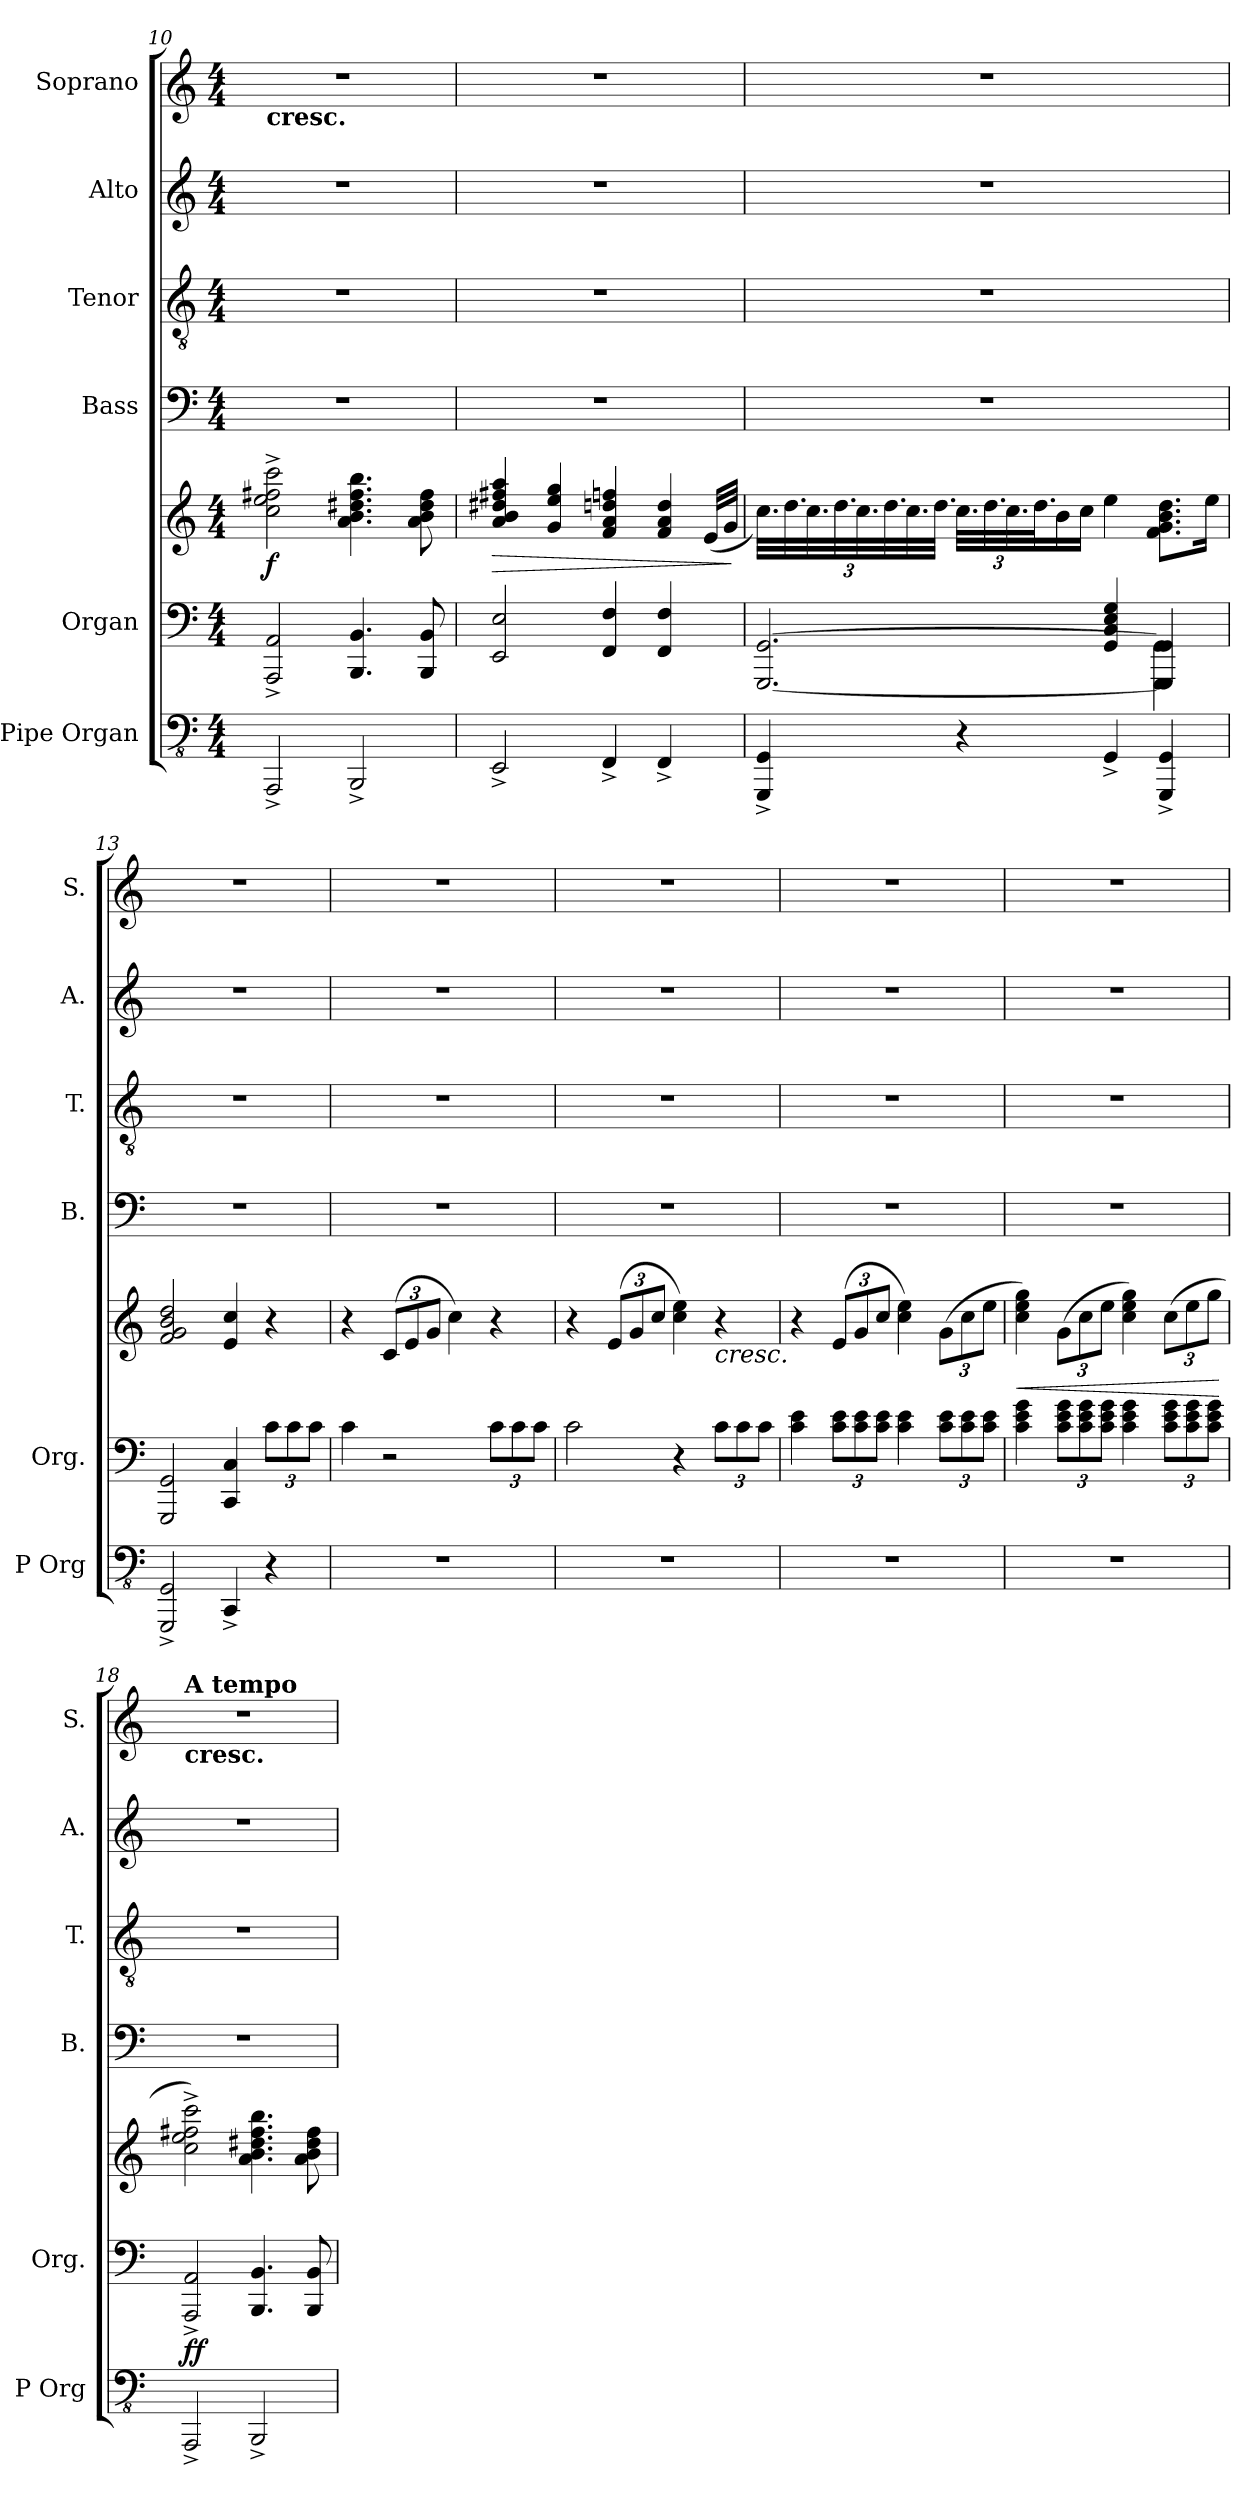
**kern	**kern	**kern	**dynam	**kern	**kern	**kern	**kern
*part6	*part5	*part5	*part5	*part4	*part3	*part2	*part1
*staff7	*staff6	*staff5	*staff5/6	*staff4	*staff3	*staff2	*staff1
*I"Pipe Organ	*I"Organ	*	*	*I"Bass	*I"Tenor	*I"Alto	*I"Soprano
*I'P Org	*I'Org.	*	*	*I'B.	*I'T.	*I'A.	*I'S.
*clefFv4	*clefF4	*clefG2	*	*clefF4	*clefGv2	*clefG2	*clefG2
*k[]	*k[]	*k[]	*	*k[]	*k[]	*k[]	*k[]
*M4/4	*M4/4	*M4/4	*	*M4/4	*M4/4	*M4/4	*M4/4
=10	=10	=10	=10	=10	=10	=10	=10
!	!	!	!	!	!	!	!LO:TX:b:B:t=cresc.
!	!	!	!LO:DY:b	!	!	!	!
2AAAA^/	2AAA/^ 2AA/^	2cc\^ 2ee\^ 2ff#X\^ 2ccc\^	f	1r	1r	1r	1r
2BBBB^/	4.BBB/ 4.BB/	4.a\ 4.b\ 4.dd#X\ 4.ff#\ 4.bb\	.	.	.	.	.
.	8BBB/ 8BB/	8a\ 8b\ 8dd#\ 8ff#\	.	.	.	.	.
!!LO:LB:g=z
=11	=11	=11	=11	=11	=11	=11	=11
!	!	!	!LO:HP:b	!	!	!	!
*	*	*^	*	*	*	*	*
2EEE^/	2EE/ 2E/	4a/ 4b/ 4dd#X/ 4ff#X/ 4aa/	2...ryy	>	1r	1r	1r	1r
.	.	4g/ 4ee/ 4gg/	.	.	.	.	.	.
4FFF^/	4FF/ 4F/	4f/ 4a/ 4ddn/ 4ffn/	.	.	.	.	.	.
4FFF^/	4FF/ 4F/	4f/ 4a/ 4dd/	.	.	.	.	.	.
.	.	.	(32e!/LLL	.	.	.	.	.
.	.	.	32g!/JJJ	.	.	.	.	.
*	*	*v	*v	*	*	*	*	*
.	.	.	]	.	.	.	.
=12	=12	=12	=12	=12	=12	=12	=12
*	*^	*	*	*	*	*	*
4GGGG/^ 4GGG/^	[2.GGG/ [2.GG/	2ryy	48.cc\LLL)	.	1r	1r	1r	1r
.	.	.	48.dd\	.	.	.	.	.
.	.	.	48.cc\	.	.	.	.	.
.	.	.	48.dd\	.	.	.	.	.
.	.	.	48.cc\	.	.	.	.	.
.	.	.	48.dd\	.	.	.	.	.
.	.	.	48.cc\	.	.	.	.	.
.	.	.	48.dd\JJJ	.	.	.	.	.
4r	.	.	48.cc\LLL	.	.	.	.	.
.	.	.	48.dd\	.	.	.	.	.
.	.	.	48.cc\	.	.	.	.	.
.	.	.	48.dd\J	.	.	.	.	.
.	.	.	16b\	.	.	.	.	.
.	.	.	16cc\JJ	.	.	.	.	.
4GGG^/	.	4GG/ 4C/ 4E/ 4G/	4ee\	.	.	.	.	.
4GGGG/^ 4GGG/^	4GGG/] 4GG/]	4GGG\ 4GG\	8.f\ 8.g\ 8.b\ 8.dd\L	.	.	.	.	.
.	.	.	16ee\Jk	.	.	.	.	.
*	*v	*v	*	*	*	*	*	*
=13	=13	=13	=13	=13	=13	=13	=13
2GGGG/^ 2GGG/^	2GGG/ 2GG/	2f/ 2g/ 2b/ 2dd/	.	1r	1r	1r	1r
4CCC^/	4CC/ 4C/	4e/ 4cc/	.	.	.	.	.
!	!	!	!LO:DY:b=2	!	!	!	!
!	!	!	!LO:DY:n=1:b	!	!	!	!
4r	12c\L	4r	mf mf	.	.	.	.
.	12c\	.	.	.	.	.	.
.	12c\J	.	.	.	.	.	.
!!LO:PB:g=z
=14	=14	=14	=14	=14	=14	=14	=14
1r	4c\	4r	.	1r	1r	1r	1r
.	2r	(12c/L	.	.	.	.	.
.	.	12e/	.	.	.	.	.
.	.	12g/J	.	.	.	.	.
.	.	4cc\)	.	.	.	.	.
.	12c\L	4r	.	.	.	.	.
.	12c\	.	.	.	.	.	.
.	12c\J	.	.	.	.	.	.
=15	=15	=15	=15	=15	=15	=15	=15
1r	2c\	4r	.	1r	1r	1r	1r
.	.	(12e/L	.	.	.	.	.
.	.	12g/	.	.	.	.	.
.	.	12cc/J	.	.	.	.	.
.	4r	4cc\ 4ee\)	.	.	.	.	.
!	!	!	!LO:HP:b	!	!	!	!
.	12c\L	4r	<	.	.	.	.
.	12c\	.	.	.	.	.	.
.	12c\J	.	.	.	.	.	.
=16	=16	=16	=16	=16	=16	=16	=16
1r	4c\ 4e\	4r	.	1r	1r	1r	1r
.	12c\ 12e\L	(12e/L	.	.	.	.	.
.	12c\ 12e\	12g/	.	.	.	.	.
.	12c\ 12e\J	12cc/J	.	.	.	.	.
.	4c\ 4e\	4cc\ 4ee\)	.	.	.	.	.
.	12c\ 12e\L	(12g\L	.	.	.	.	.
.	12c\ 12e\	12cc\	.	.	.	.	.
.	12c\ 12e\J	12ee\J	.	.	.	.	.
=17	=17	=17	=17	=17	=17	=17	=17
*	*	*	*	*	*	*	*MM119
!	!	!	!LO:HP:b	!	!	!	!
1r	4c\ 4e\ 4g\	4cc\ 4ee\ 4gg\)	<	1r	1r	1r	1r
.	12c\ 12e\ 12g\L	(12g\L	.	.	.	.	.
.	12c\ 12e\ 12g\	12cc\	.	.	.	.	.
.	12c\ 12e\ 12g\J	12ee\J	.	.	.	.	.
.	4c\ 4e\ 4g\	4cc\ 4ee\ 4gg\)	.	.	.	.	.
.	12c\ 12e\ 12g\L	(12cc\L	.	.	.	.	.
.	12c\ 12e\ 12g\	12ee\	.	.	.	.	.
.	12c\ 12e\ 12g\J	12gg\J	.	.	.	.	.
.	.	.	[ [	.	.	.	.
!!LO:LB:g=z
=18	=18	=18	=18	=18	=18	=18	=18
*	*	*	*	*	*	*	*MM120
!	!	!	!	!	!	!	!LO:TX:a:B:t=A tempo
!	!	!	!	!	!	!	!LO:TX:b:B:t=cresc.
!	!	!	!LO:DY:b=2	!	!	!	!
!	!	!	!LO:DY:n=1:b	!	!	!	!
2AAAA^/	2AAA/^ 2AA/^	2cc\^ 2ee\^ 2ff#X\^ 2ccc\^)	f f	1r	1r	1r	1r
2BBBB^/	4.BBB/ 4.BB/	4.a\ 4.b\ 4.dd#X\ 4.ff#\ 4.bb\	.	.	.	.	.
.	8BBB/ 8BB/	8a\ 8b\ 8dd#\ 8ff#\	.	.	.	.	.
=	=	=	=	=	=	=	=
*-	*-	*-	*-	*-	*-	*-	*-
